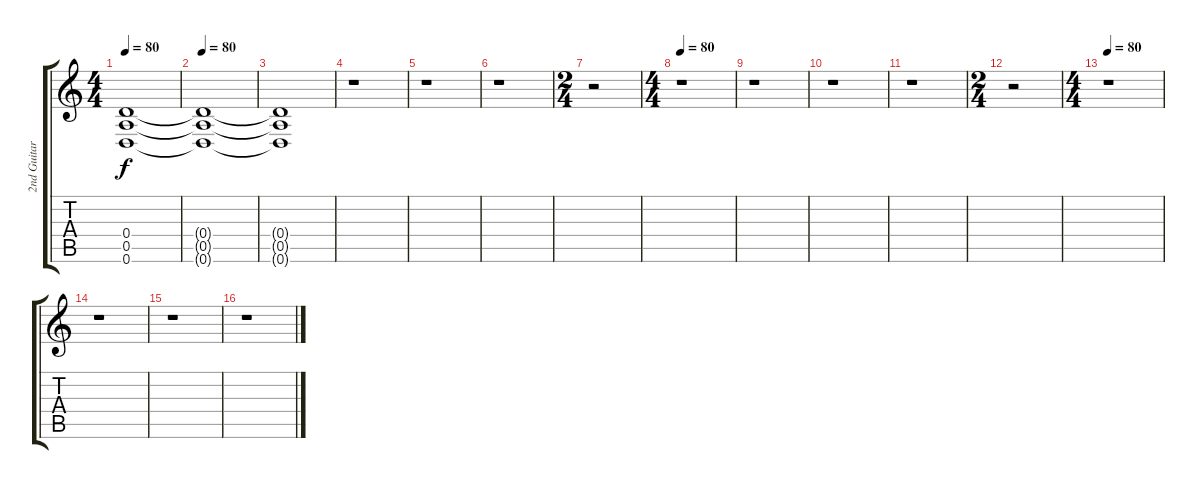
\track ("2nd Guitar" "2nd Guitar") {instrument distortionguitar}
\staff {score tabs}
\tuning (E4 B3 G3 D3 A2 D2) {hide}
\ts (4 4)
\tempo 80
\clef g2
\ks c
(0.4 0.5 0.6).1{dy f} |
\tempo 80
(0.4{t} 0.5{t} 0.6{t}).1 |
(0.4{t} 0.5{t} 0.6{t}).1 |
r.1 |
r.1 |
r.1 |
\ts (2 4)
r.2 |
\ts (4 4)
\tempo 80
r.1 |
r.1 |
r.1 |
r.1 |
\ts (2 4)
r.2 |
\ts (4 4)
\tempo 80
r.1 |
r.1 |
r.1 |
r.1
